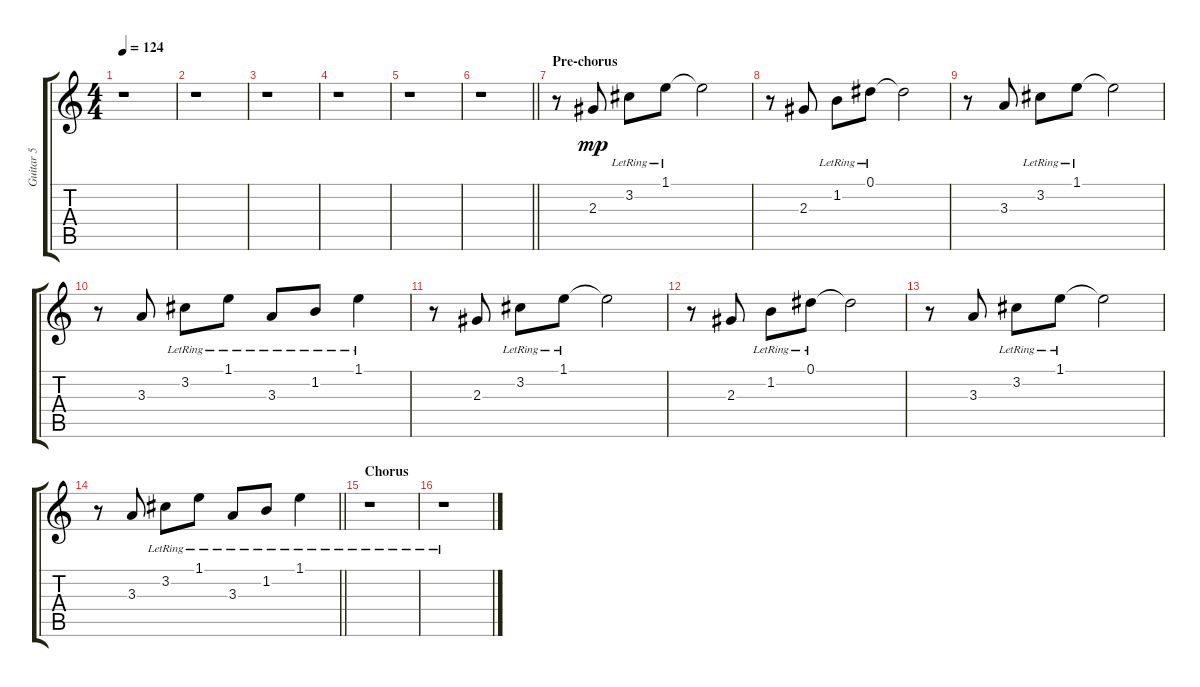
\track ("Guitar 5" "Guitar 5") {instrument electricguitarclean}
\staff {score tabs}
\tuning (Eb4 Bb3 Gb3 Db3 Ab2 Db2) {hide}
\ts (4 4)
\tempo 124
\clef g2
\ks c
r.1{dy mp} |
r.1 |
r.1 |
r.1 |
r.1 |
\barLineRight lightlight
r.1 |
\section ("" "Pre-chorus")
r.8 2.3.8 3.2{lr}.8 1.1{lr}.8 1.1{t}.2 |
r.8 2.3.8 1.2{lr}.8 0.1{lr}.8 0.1{t}.2 |
r.8 3.3.8 3.2{lr}.8 1.1{lr}.8 1.1{t}.2 |
r.8 3.3.8 3.2{lr}.8 1.1{lr}.8 3.3{lr}.8 1.2{lr}.8 1.1{lr}.4 |
r.8 2.3.8 3.2{lr}.8 1.1{lr}.8 1.1{t}.2 |
r.8 2.3.8 1.2{lr}.8 0.1{lr}.8 0.1{t}.2 |
r.8 3.3.8 3.2{lr}.8 1.1{lr}.8 1.1{t}.2 |
\barLineRight lightlight
r.8 3.3.8 3.2{lr}.8 1.1{lr}.8 3.3{lr}.8 1.2{lr}.8 1.1{lr}.4 |
\section ("" "Chorus")
r.1 |
r.1
